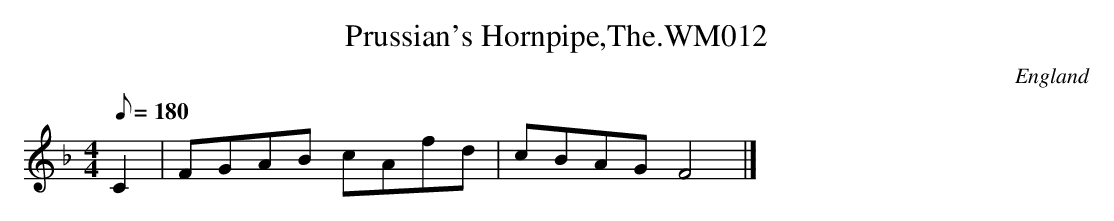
X:1
T:Prussian's Hornpipe,The.WM012
M:4/4
L:1/8
Q:180
O:England
K:F
C2|FGAB cAfd|cBAGF4|]
